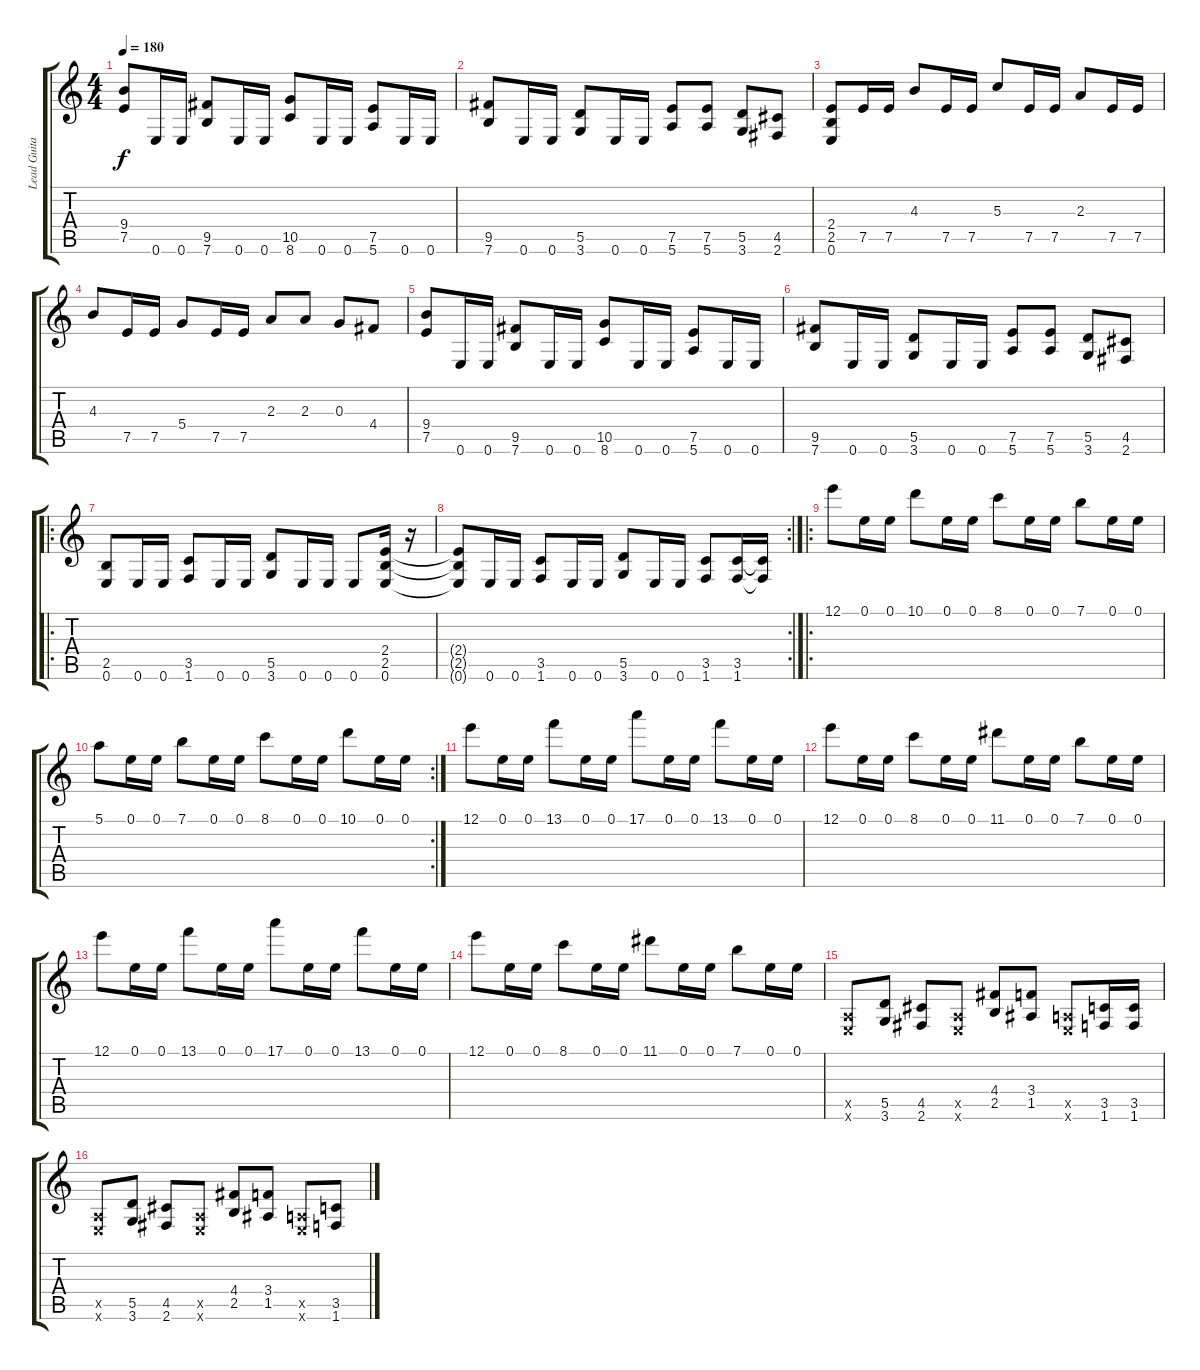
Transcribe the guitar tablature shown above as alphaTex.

\track ("Lead Guitar" "Lead Guita") {instrument distortionguitar}
\staff {score tabs}
\tuning (E4 B3 G3 D3 A2 E2) {hide}
\ts (4 4)
\tempo 180
\clef g2
\ks c
(9.4 7.5).8{dy f} 0.6.16 0.6.16 (9.5 7.6).8 0.6.16 0.6.16 (10.5 8.6).8 0.6.16 0.6.16 (7.5 5.6).8 0.6.16 0.6.16 |
(9.5 7.6).8 0.6.16 0.6.16 (5.5 3.6).8 0.6.16 0.6.16 (7.5 5.6).8 (7.5 5.6).8 (5.5 3.6).8 (4.5 2.6).8 |
(2.4 2.5 0.6).8 7.5.16 7.5.16 4.3.8 7.5.16 7.5.16 5.3.8 7.5.16 7.5.16 2.3.8 7.5.16 7.5.16 |
4.3.8 7.5.16 7.5.16 5.4.8 7.5.16 7.5.16 2.3.8 2.3.8 0.3.8 4.4.8 |
(9.4 7.5).8 0.6.16 0.6.16 (9.5 7.6).8 0.6.16 0.6.16 (10.5 8.6).8 0.6.16 0.6.16 (7.5 5.6).8 0.6.16 0.6.16 |
(9.5 7.6).8 0.6.16 0.6.16 (5.5 3.6).8 0.6.16 0.6.16 (7.5 5.6).8 (7.5 5.6).8 (5.5 3.6).8 (4.5 2.6).8 |
\ro
(2.5 0.6).8 0.6.16 0.6.16 (3.5 1.6).8 0.6.16 0.6.16 (5.5 3.6).8 0.6.16 0.6.16 0.6.8 (2.4 2.5 0.6).16 r.16 |
\rc 2
(2.4{t} 2.5{t} 0.6{t}).8 0.6.16 0.6.16 (3.5 1.6).8 0.6.16 0.6.16 (5.5 3.6).8 0.6.16 0.6.16 (3.5 1.6).8 (3.5 1.6).16 (3.5{t} 1.6{t}).16 |
\ro
12.1.8 0.1.16 0.1.16 10.1.8 0.1.16 0.1.16 8.1.8 0.1.16 0.1.16 7.1.8 0.1.16 0.1.16 |
\rc 2
5.1.8 0.1.16 0.1.16 7.1.8 0.1.16 0.1.16 8.1.8 0.1.16 0.1.16 10.1.8 0.1.16 0.1.16 |
12.1.8 0.1.16 0.1.16 13.1.8 0.1.16 0.1.16 17.1.8 0.1.16 0.1.16 13.1.8 0.1.16 0.1.16 |
12.1.8 0.1.16 0.1.16 8.1.8 0.1.16 0.1.16 11.1.8 0.1.16 0.1.16 7.1.8 0.1.16 0.1.16 |
12.1.8 0.1.16 0.1.16 13.1.8 0.1.16 0.1.16 17.1.8 0.1.16 0.1.16 13.1.8 0.1.16 0.1.16 |
12.1.8 0.1.16 0.1.16 8.1.8 0.1.16 0.1.16 11.1.8 0.1.16 0.1.16 7.1.8 0.1.16 0.1.16 |
(0.5{x} 0.6{x}).8 (5.5 3.6).8 (4.5 2.6).8 (0.5{x} 0.6{x}).8 (4.4 2.5).8 (3.4 1.5).8 (0.5{x} 0.6{x}).8 (3.5 1.6).16 (3.5 1.6).16 |
(0.5{x} 0.6{x}).8 (5.5 3.6).8 (4.5 2.6).8 (0.5{x} 0.6{x}).8 (4.4 2.5).8 (3.4 1.5).8 (0.5{x} 0.6{x}).8 (3.5 1.6).8
